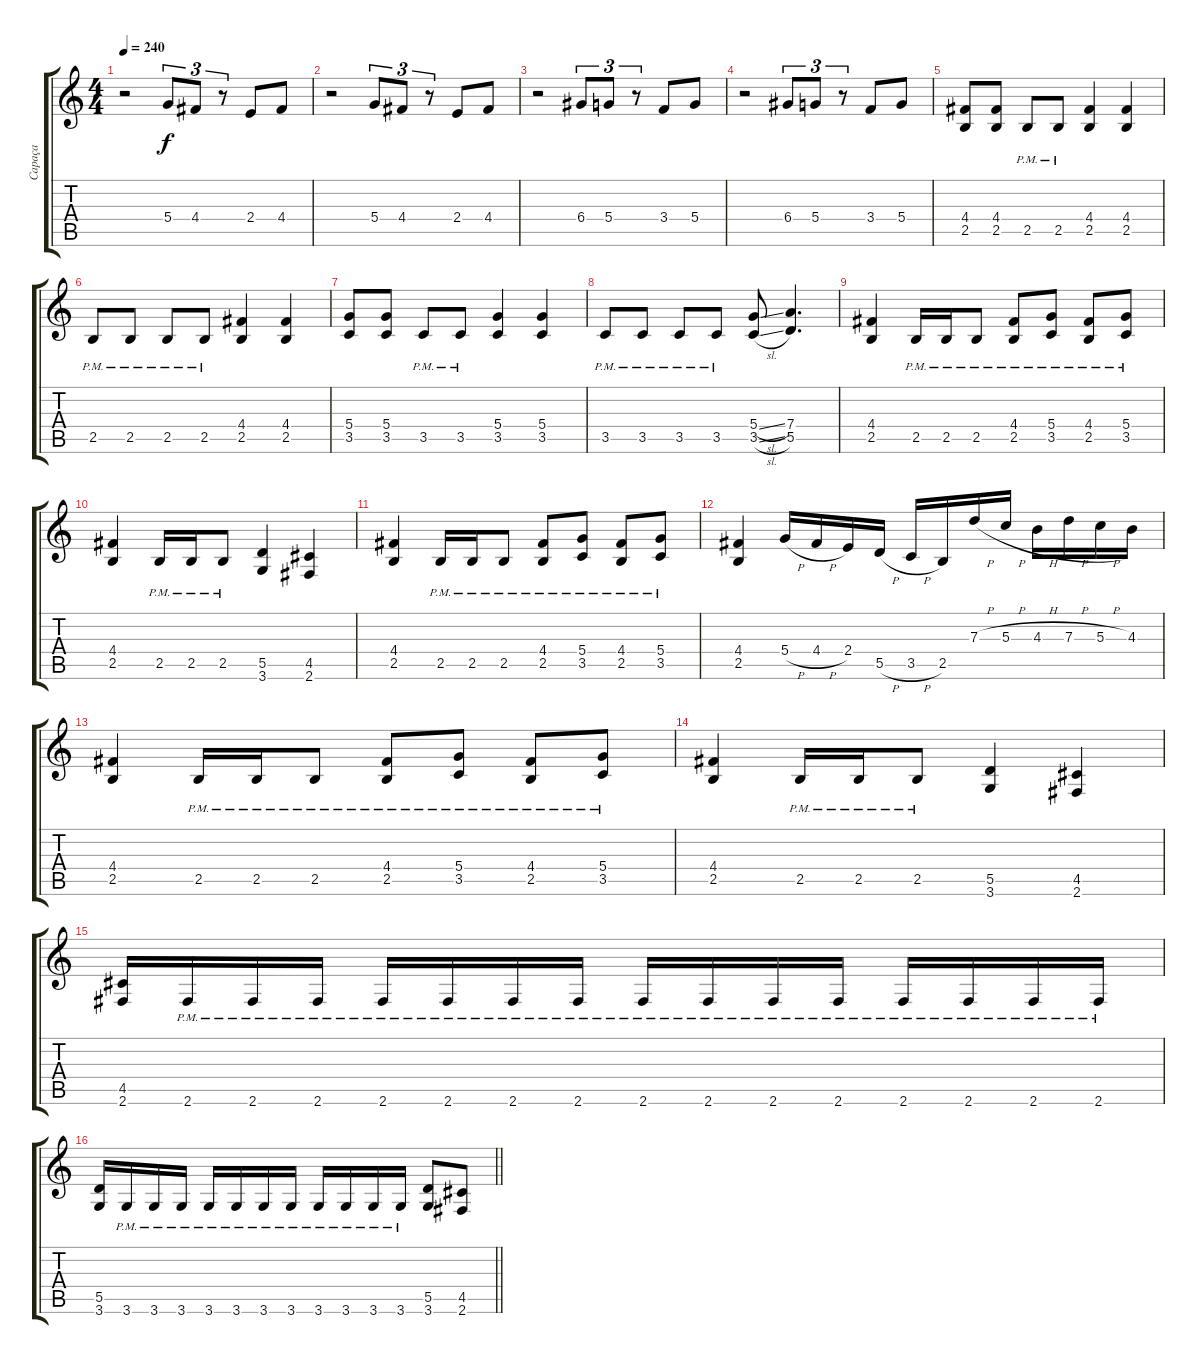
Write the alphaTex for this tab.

\track ("Capaça" "Capaça") {instrument distortionguitar}
\staff {score tabs}
\tuning (E4 B3 G3 D3 A2 E2) {hide}
\ts (4 4)
\tempo 240
\clef g2
\ks c
r.2{dy f} 5.4.8{tu (3 2)} 4.4.8{tu (3 2)} r.8{tu (3 2)} 2.4.8 4.4.8 |
r.2 5.4.8{tu (3 2)} 4.4.8{tu (3 2)} r.8{tu (3 2)} 2.4.8 4.4.8 |
r.2 6.4.8{tu (3 2)} 5.4.8{tu (3 2)} r.8{tu (3 2)} 3.4.8 5.4.8 |
r.2 6.4.8{tu (3 2)} 5.4.8{tu (3 2)} r.8{tu (3 2)} 3.4.8 5.4.8 |
(4.4 2.5).8 (4.4 2.5).8 2.5{pm}.8 2.5{pm}.8 (4.4 2.5).4 (4.4 2.5).4 |
2.5{pm}.8 2.5{pm}.8 2.5{pm}.8 2.5{pm}.8 (4.4 2.5).4 (4.4 2.5).4 |
(5.4 3.5).8 (5.4 3.5).8 3.5{pm}.8 3.5{pm}.8 (5.4 3.5).4 (5.4 3.5).4 |
3.5{pm}.8 3.5{pm}.8 3.5{pm}.8 3.5{pm}.8 (5.4{sl} 3.5{sl}).8 (7.4 5.5).4{d} |
(4.4 2.5).4 2.5{pm}.16 2.5{pm}.16 2.5{pm}.8 (4.4{pm} 2.5{pm}).8 (5.4{pm} 3.5{pm}).8 (4.4{pm} 2.5{pm}).8 (5.4{pm} 3.5{pm}).8 |
(4.4 2.5).4 2.5{pm}.16 2.5{pm}.16 2.5{pm}.8 (5.5 3.6).4 (4.5 2.6).4 |
(4.4 2.5).4 2.5{pm}.16 2.5{pm}.16 2.5{pm}.8 (4.4{pm} 2.5{pm}).8 (5.4{pm} 3.5{pm}).8 (4.4{pm} 2.5{pm}).8 (5.4{pm} 3.5{pm}).8 |
(4.4 2.5).4 5.4{h}.16 4.4{h}.16 2.4.16 5.5{h}.16 3.5{h}.16 2.5.16 7.3{h}.16 5.3{h}.16 4.3{h}.16 7.3{h}.16 5.3{h}.16 4.3.16 |
(4.4 2.5).4 2.5{pm}.16 2.5{pm}.16 2.5{pm}.8 (4.4{pm} 2.5{pm}).8 (5.4{pm} 3.5{pm}).8 (4.4{pm} 2.5{pm}).8 (5.4{pm} 3.5{pm}).8 |
(4.4 2.5).4 2.5{pm}.16 2.5{pm}.16 2.5{pm}.8 (5.5 3.6).4 (4.5 2.6).4 |
(4.5 2.6).16 2.6{pm}.16 2.6{pm}.16 2.6{pm}.16 2.6{pm}.16 2.6{pm}.16 2.6{pm}.16 2.6{pm}.16 2.6{pm}.16 2.6{pm}.16 2.6{pm}.16 2.6{pm}.16 2.6{pm}.16 2.6{pm}.16 2.6{pm}.16 2.6{pm}.16 |
\barLineRight lightlight
(5.5 3.6).16 3.6{pm}.16 3.6{pm}.16 3.6{pm}.16 3.6{pm}.16 3.6{pm}.16 3.6{pm}.16 3.6{pm}.16 3.6{pm}.16 3.6{pm}.16 3.6{pm}.16 3.6{pm}.16 (5.5 3.6).8 (4.5 2.6).8
